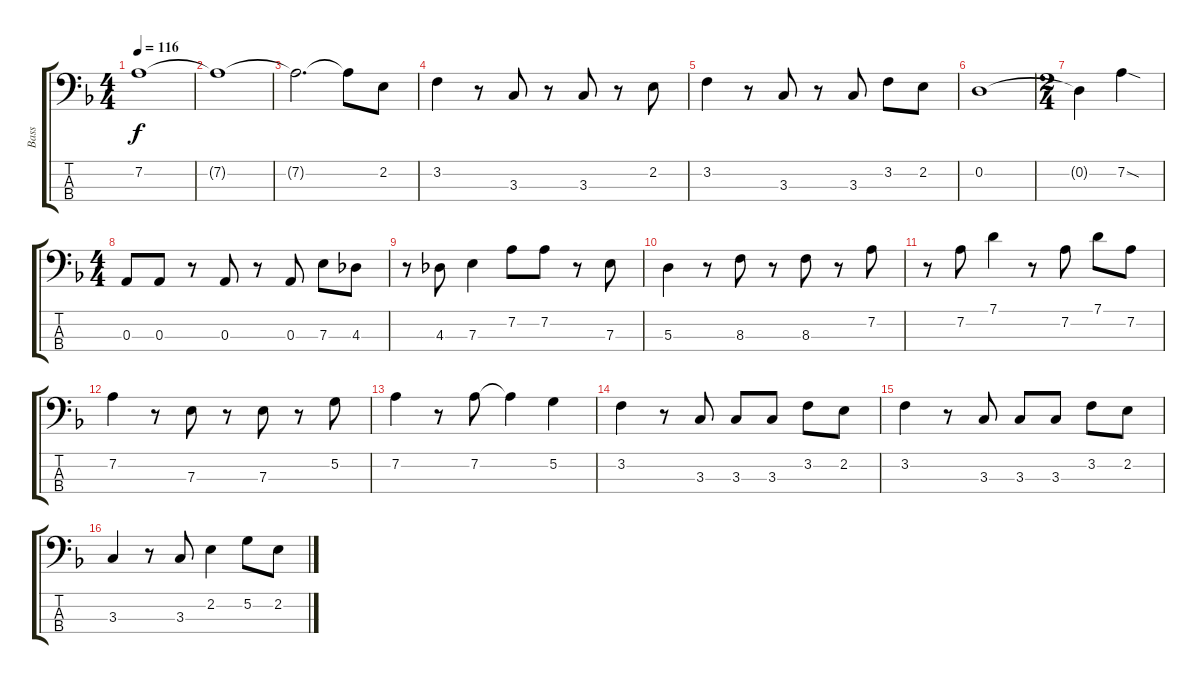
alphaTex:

\track ("Bass" "Bass") {instrument electricbassfinger}
\staff {score tabs}
\tuning (G2 D2 A1 E1) {hide}
\ts (4 4)
\tempo 116
\clef f4
\ks dminor
7.2{t}.1{dy f} |
7.2{t}.1 |
7.2{t}.2{d} 7.2{t}.8 2.2.8 |
3.2.4 r.8 3.3.8 r.8 3.3.8 r.8 2.2.8 |
3.2.4 r.8 3.3.8 r.8 3.3.8 3.2.8 2.2.8 |
0.2.1 |
\ts (2 4)
0.2{t}.4 7.2{sod}.4 |
\ts (4 4)
0.3.8 0.3.8 r.8 0.3.8 r.8 0.3.8 7.3.8 4.3.8 |
r.8 4.3.8 7.3.4 7.2.8 7.2.8 r.8 7.3.8 |
5.3.4 r.8 8.3.8 r.8 8.3.8 r.8 7.2.8 |
r.8 7.2.8 7.1.4 r.8 7.2.8 7.1.8 7.2.8 |
7.2.4 r.8 7.3.8 r.8 7.3.8 r.8 5.2.8 |
7.2.4 r.8 7.2.8 7.2{t}.4 5.2.4 |
3.2.4 r.8 3.3.8 3.3.8 3.3.8 3.2.8 2.2.8 |
3.2.4 r.8 3.3.8 3.3.8 3.3.8 3.2.8 2.2.8 |
3.3.4 r.8 3.3.8 2.2.4 5.2.8 2.2.8
